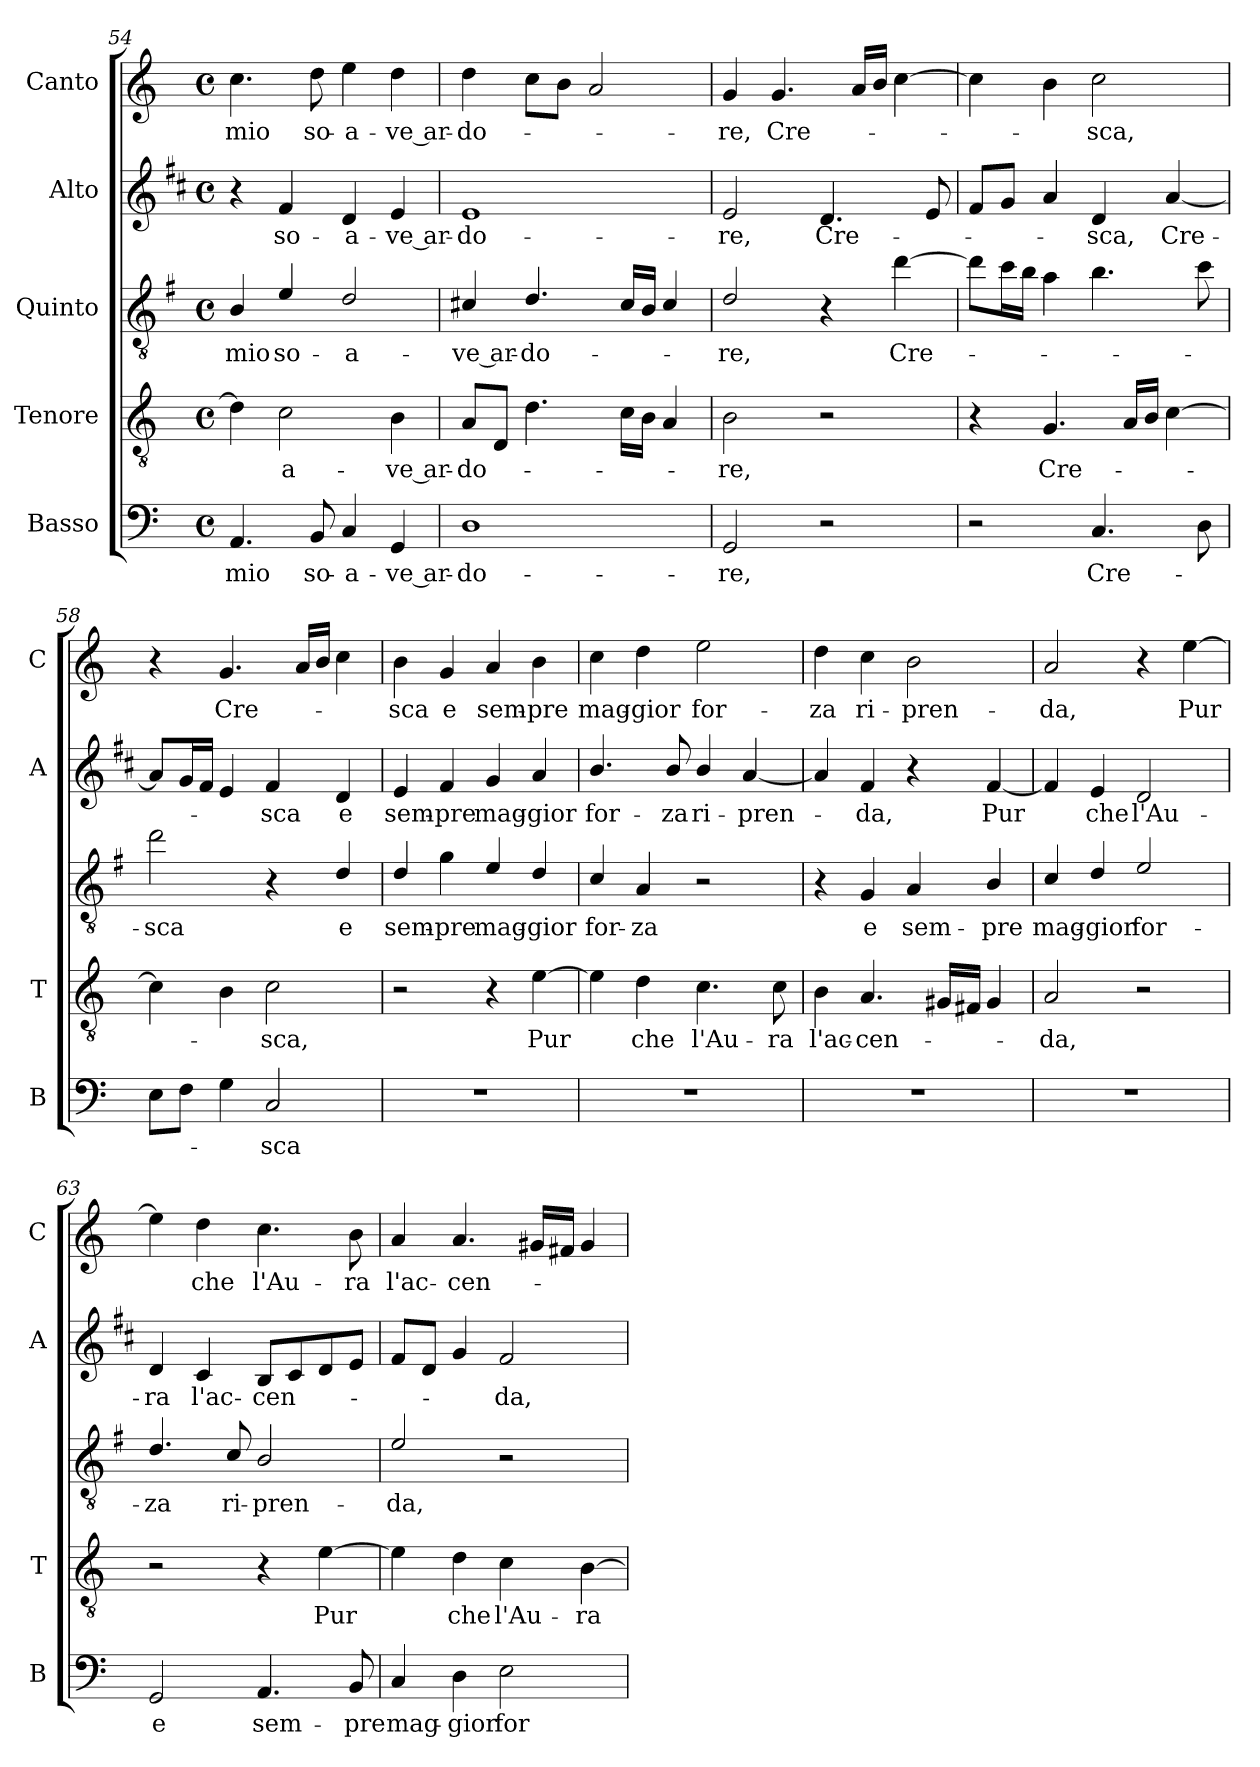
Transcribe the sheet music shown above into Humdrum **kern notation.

**kern	**text	**kern	**text	**kern	**text	**kern	**text	**kern	**text
*part5	*part5	*part4	*part4	*part3	*part3	*part2	*part2	*part1	*part1
*staff5	*staff5	*staff4	*staff4	*staff3	*staff3	*staff2	*staff2	*staff1	*staff1
*I"Basso	*	*I"Tenore	*	*I"Quinto	*	*I"Alto	*	*I"Canto	*
*I'B	*	*I'T	*	*	*	*I'A	*	*I'C	*
!!LO:LB:g=z
*clefF4	*	*clefGv2	*	*clefGv2	*	*clefG2	*	*clefG2	*
*	*	*	*	*ITrd4c7	*	*ITrd1c2	*	*	*
*k[]	*	*k[]	*	*k[]	*	*k[]	*	*k[]	*
*C:	*	*C:	*	*C:	*	*C:	*	*C:	*
*M4/4	*	*M4/4	*	*M4/4	*	*M4/4	*	*M4/4	*
*met(c)	*	*met(c)	*	*met(c)	*	*met(c)	*	*met(c)	*
=54	=54	=54	=54	=54	=54	=54	=54	=54	=54
!	!LO:LY:b	!	!	!	!LO:LY:b	!	!	!	!LO:LY:b
4.AA/	mio	4d\]	.	4E/	mio	4r	.	4.cc\	mio
!	!	!	!LO:LY:b	!	!LO:LY:b	!	!LO:LY:b	!	!
.	.	2c\	-a-	4A/	so-	4e/	so-	.	.
!	!LO:LY:b	!	!	!	!	!	!	!	!LO:LY:b
8BB/	so-	.	.	.	.	.	.	8dd\	so-
!	!LO:LY:b	!	!	!	!LO:LY:b	!	!LO:LY:b	!	!LO:LY:b
4C/	-a-	.	.	2G/	-a-	4c/	-a-	4ee\	-a-
!	!LO:LY:b	!	!LO:LY:b	!	!	!	!LO:LY:b	!	!LO:LY:b
4GG/	-ve ar-	4B\	-ve ar-	.	.	4d/	-ve ar-	4dd\	-ve ar-
=55	=55	=55	=55	=55	=55	=55	=55	=55	=55
!	!LO:LY:b	!	!LO:LY:b	!	!LO:LY:b	!	!LO:LY:b	!	!LO:LY:b
1D	-do-	8A/L	-do-	4F#X/	-ve ar-	1d	-do-	4dd\	-do-
.	.	8D/J	.	.	.	.	.	.	.
!	!	!	!	!	!LO:LY:b	!	!	!	!
.	.	4.d\	.	4.G/	-do-	.	.	8cc\L	.
.	.	.	.	.	.	.	.	8b\J	.
.	.	.	.	.	.	.	.	2a/	.
.	.	16c\LL	.	16F#/LL	.	.	.	.	.
.	.	16B\JJ	.	16E/JJ	.	.	.	.	.
.	.	4A/	.	4F#/	.	.	.	.	.
=56	=56	=56	=56	=56	=56	=56	=56	=56	=56
!	!LO:LY:b	!	!LO:LY:b	!	!LO:LY:b	!	!LO:LY:b	!	!LO:LY:b
2GG/	-re,	2B\	-re,	2G/	-re,	2d/	-re,	4g/	-re,
!	!	!	!	!	!	!	!	!	!LO:LY:b
.	.	.	.	.	.	.	.	4.g/	Cre-
!	!	!	!	!	!	!	!LO:LY:b	!	!
2r	.	2r	.	4r	.	4.c/	Cre-	.	.
.	.	.	.	.	.	.	.	16a/LL	.
.	.	.	.	.	.	.	.	16b/JJ	.
!	!	!	!	!	!LO:LY:b	!	!	!	!
.	.	.	.	[4g\	Cre-	.	.	[4cc\	.
.	.	.	.	.	.	8d/	.	.	.
=57	=57	=57	=57	=57	=57	=57	=57	=57	=57
2r	.	4r	.	8g\L]	.	8e/L	.	4cc\]	.
.	.	.	.	16f\L	.	8f/J	.	.	.
.	.	.	.	16e\JJ	.	.	.	.	.
!	!	!	!LO:LY:b	!	!	!	!	!	!
.	.	4.G/	Cre-	4d\	.	4g/	.	4b\	.
!	!LO:LY:b	!	!	!	!	!	!LO:LY:b	!	!LO:LY:b
4.C/	Cre-	.	.	4.e\	.	4c/	-sca,	2cc\	-sca,
.	.	16A/LL	.	.	.	.	.	.	.
.	.	16B/JJ	.	.	.	.	.	.	.
!	!	!	!	!	!	!	!LO:LY:b	!	!
.	.	[4c\	.	.	.	[4g/	Cre-	.	.
8D\	.	.	.	8f\	.	.	.	.	.
=58	=58	=58	=58	=58	=58	=58	=58	=58	=58
!	!	!	!	!	!LO:LY:b	!	!	!	!
8E\L	.	4c\]	.	2g\	-sca	8g/L]	.	4r	.
8F\J	.	.	.	.	.	16f/L	.	.	.
.	.	.	.	.	.	16e/JJ	.	.	.
!	!	!	!	!	!	!	!	!	!LO:LY:b
4G\	.	4B\	.	.	.	4d/	.	4.g/	Cre-
!	!LO:LY:b	!	!LO:LY:b	!	!	!	!LO:LY:b	!	!
2C/	-sca	2c\	-sca,	4r	.	4e/	-sca	.	.
.	.	.	.	.	.	.	.	16a/LL	.
.	.	.	.	.	.	.	.	16b/JJ	.
!	!	!	!	!	!LO:LY:b	!	!LO:LY:b	!	!
.	.	.	.	4G/	e	4c/	e	4cc\	.
=59	=59	=59	=59	=59	=59	=59	=59	=59	=59
!	!	!	!	!	!LO:LY:b	!	!LO:LY:b	!	!LO:LY:b
1r	.	2r	.	4G/	sem-	4d/	sem-	4b\	-sca
!	!	!	!	!	!LO:LY:b	!	!LO:LY:b	!	!LO:LY:b
.	.	.	.	4c\	-pre	4e/	-pre	4g/	e
!	!	!	!	!	!LO:LY:b	!	!LO:LY:b	!	!LO:LY:b
.	.	4r	.	4A/	mag-	4f/	mag-	4a/	sem-
!	!	!	!LO:LY:b	!	!LO:LY:b	!	!LO:LY:b	!	!LO:LY:b
.	.	[4e\	Pur	4G/	-gior	4g/	-gior	4b\	-pre
!!LO:PB:g=z
=60	=60	=60	=60	=60	=60	=60	=60	=60	=60
!	!	!	!	!	!LO:LY:b	!	!LO:LY:b	!	!LO:LY:b
1r	.	4e\]	.	4F/	for-	4.a/	for-	4cc\	mag-
!	!	!	!LO:LY:b	!	!LO:LY:b	!	!	!	!LO:LY:b
.	.	4d\	che	4D/	-za	.	.	4dd\	-gior
!	!	!	!	!	!	!	!LO:LY:b	!	!
.	.	.	.	.	.	8a/	-za	.	.
!	!	!	!LO:LY:b	!	!	!	!LO:LY:b	!	!LO:LY:b
.	.	4.c\	l'Au-	2r	.	4a/	ri-	2ee\	for-
!	!	!	!	!	!	!	!LO:LY:b	!	!
.	.	.	.	.	.	[4g/	-pren-	.	.
!	!	!	!LO:LY:b	!	!	!	!	!	!
.	.	8c\	-ra	.	.	.	.	.	.
=61	=61	=61	=61	=61	=61	=61	=61	=61	=61
!	!	!	!LO:LY:b	!	!	!	!	!	!LO:LY:b
1r	.	4B\	l'ac-	4r	.	4g/]	.	4dd\	-za
!	!	!	!LO:LY:b	!	!LO:LY:b	!	!LO:LY:b	!	!LO:LY:b
.	.	4.A/	-cen-	4C/	e	4e/	-da,	4cc\	ri-
!	!	!	!	!	!LO:LY:b	!	!	!	!LO:LY:b
.	.	.	.	4D/	sem-	4r	.	2b\	-pren-
.	.	16G#X/LL	.	.	.	.	.	.	.
.	.	16F#X/JJ	.	.	.	.	.	.	.
!	!	!	!	!	!LO:LY:b	!	!LO:LY:b	!	!
.	.	4G#i/	.	4E/	-pre	[4e/	Pur	.	.
=62	=62	=62	=62	=62	=62	=62	=62	=62	=62
!	!	!	!LO:LY:b	!	!LO:LY:b	!	!	!	!LO:LY:b
1r	.	2A/	-da,	4F/	mag-	4e/]	.	2a/	-da,
!	!	!	!	!	!LO:LY:b	!	!LO:LY:b	!	!
.	.	.	.	4G/	-gior	4d/	che	.	.
!	!	!	!	!	!LO:LY:b	!	!LO:LY:b	!	!
.	.	2r	.	2A/	for-	2c/	l'Au-	4r	.
!	!	!	!	!	!	!	!	!	!LO:LY:b
.	.	.	.	.	.	.	.	[4ee\	Pur
=63	=63	=63	=63	=63	=63	=63	=63	=63	=63
!	!LO:LY:b	!	!	!	!LO:LY:b	!	!LO:LY:b	!	!
2GG/	e	2r	.	4.G/	-za	4c/	-ra	4ee\]	.
!	!	!	!	!	!	!	!LO:LY:b	!	!LO:LY:b
.	.	.	.	.	.	4B/	l'ac-	4dd\	che
!	!	!	!	!	!LO:LY:b	!	!	!	!
.	.	.	.	8F/	ri-	.	.	.	.
!	!LO:LY:b	!	!	!	!LO:LY:b	!	!LO:LY:b	!	!LO:LY:b
4.AA/	sem-	4r	.	2E/	-pren-	8A/L	-cen-	4.cc\	l'Au-
.	.	.	.	.	.	8B/	.	.	.
!	!	!	!LO:LY:b	!	!	!	!	!	!
.	.	[4e\	Pur	.	.	8c/	.	.	.
!	!LO:LY:b	!	!	!	!	!	!	!	!LO:LY:b
8BB/	-pre	.	.	.	.	8d/J	.	8b\	-ra
=64	=64	=64	=64	=64	=64	=64	=64	=64	=64
!	!LO:LY:b	!	!	!	!LO:LY:b	!	!	!	!LO:LY:b
4C/	mag-	4e\]	.	2A/	-da,	8e/L	.	4a/	l'ac-
.	.	.	.	.	.	8c/J	.	.	.
!	!LO:LY:b	!	!LO:LY:b	!	!	!	!	!	!LO:LY:b
4D\	-gior	4d\	che	.	.	4f/	.	4.a/	-cen-
!	!LO:LY:b	!	!LO:LY:b	!	!	!	!LO:LY:b	!	!
2E\	for-	4c\	l'Au-	2r	.	2e/	-da,	.	.
.	.	.	.	.	.	.	.	16g#X/LL	.
.	.	.	.	.	.	.	.	16f#X/JJ	.
!	!	!	!LO:LY:b	!	!	!	!	!	!
.	.	[4B\	-ra	.	.	.	.	4g#/	.
=	=	=	=	=	=	=	=	=	=
*-	*-	*-	*-	*-	*-	*-	*-	*-	*-
